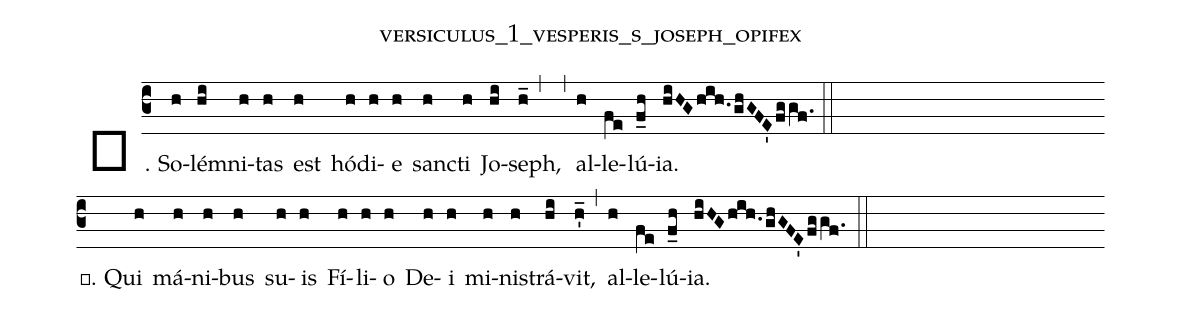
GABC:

name:versiculus_1_vesperis_s_joseph_opifex;
%%
(c3) ℣. So(h)lé(hi)mni(h)tas(h) est(h) hó(h)di(h)e(h) san(h)cti(h) Jo(hi)seph,(h_,) (,)al(h)le(fe)lú(f_h)ia.(hiHGhih.ghGFE'fggf.) (::) (Z-)
℟. Qui(h) má(h)ni(h)bus(h) su(h)is(h) Fí(h)li(h)o(h) De(h)i(h) mi(h)nis(h)trá(hi)vit,(h_') (,) al(h)le(fe)lú(f_h)ia.(hiHGhih.ghGFE'fggf.) (::)
